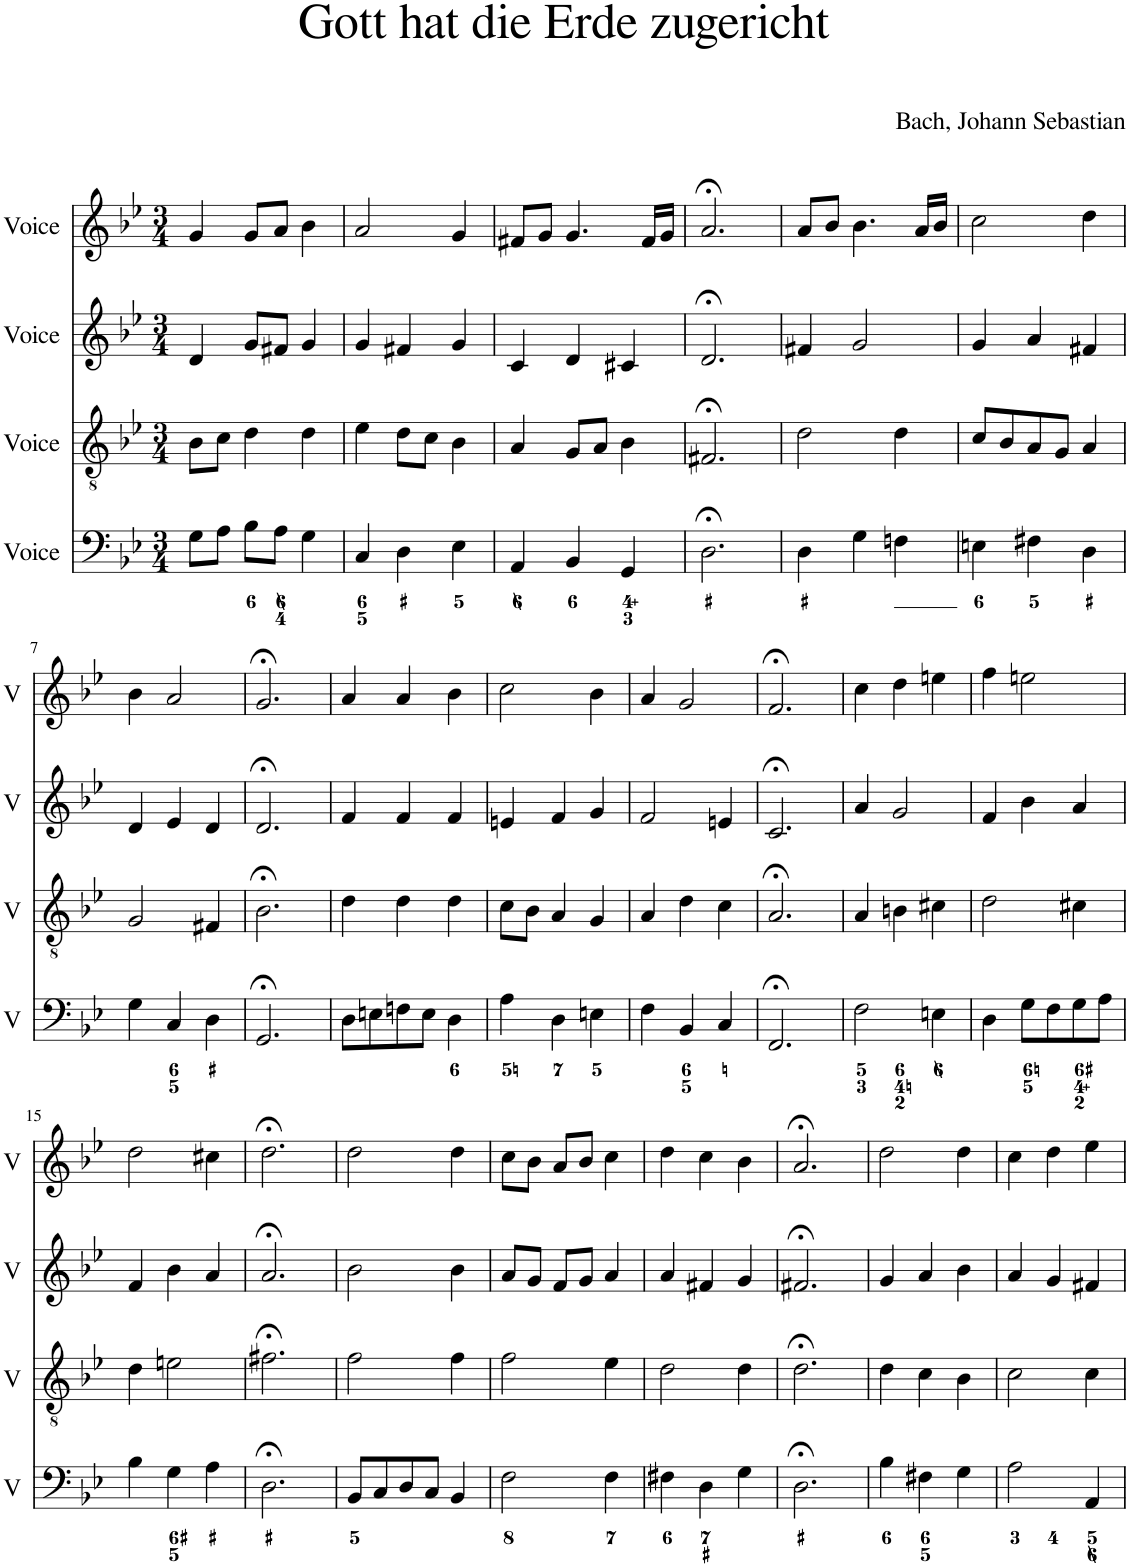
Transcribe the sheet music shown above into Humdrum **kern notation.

**kern	**kern	**kern	**kern
*part4	*part3	*part2	*part1
*staff4	*staff3	*staff2	*staff1
*I"Voice	*I"Voice	*I"Voice	*I"Voice
*I'V	*I'V	*I'V	*I'V
*clefF4	*clefGv2	*clefG2	*clefG2
*k[b-e-]	*k[b-e-]	*k[b-e-]	*k[b-e-]
*M3/4	*M3/4	*M3/4	*M3/4
=1	=1	=1	=1
8G\L	8B-\L	4d/	4g/
8A\J	8c\J	.	.
8B-\L	4d\	8g/L	8g/L
8A\J	.	8f#X/J	8a/J
4G\	4d\	4g/	4b-\
=2	=2	=2	=2
4C/	4e-\	4g/	2a/
4D\	8d\L	4f#X/	.
.	8c\J	.	.
4E-\	4B-\	4g/	4g/
=3	=3	=3	=3
4AA/	4A/	4c/	8f#X/L
.	.	.	8g/J
4BB-/	8G/L	4d/	4.g/
.	8A/J	.	.
4GG/	4B-\	4c#X/	.
.	.	.	16f#/LL
.	.	.	16g/JJ
=4	=4	=4	=4
2.D;<\	2.F#X;</	2.d;</	2.a;</
=5	=5	=5	=5
4D\	2d\	4f#X/	8a/L
.	.	.	8b-/J
4G\	.	2g/	4.b-\
4Fn\	4d\	.	.
.	.	.	16a/LL
.	.	.	16b-/JJ
=6	=6	=6	=6
4En\	8c/L	4g/	2cc\
.	8B-/	.	.
4F#X\	8A/	4a/	.
.	8G/J	.	.
4D\	4A/	4f#X/	4dd\
!!LO:LB:g=z
=7	=7	=7	=7
4G\	2G/	4d/	4b-\
4C/	.	4e-/	2a/
4D\	4F#X/	4d/	.
=8	=8	=8	=8
2.GG;</	2.B-;<\	2.d;</	2.g;</
=9	=9	=9	=9
8D\L	4d\	4f/	4a/
8En\	.	.	.
8Fn\	4d\	4f/	4a/
8E\J	.	.	.
4D\	4d\	4f/	4b-\
=10	=10	=10	=10
4A\	8c\L	4en/	2cc\
.	8B-\J	.	.
4D\	4A/	4f/	.
4En\	4G/	4g/	4b-\
=11	=11	=11	=11
4F\	4A/	2f/	4a/
4BB-/	4d\	.	2g/
4C/	4c\	4en/	.
=12	=12	=12	=12
2.FF;</	2.A;</	2.c;</	2.f;</
=13	=13	=13	=13
2F\	4A/	4a/	4cc\
.	4Bn\	2g/	4dd\
4En\	4c#X\	.	4een\
=14	=14	=14	=14
4D\	2d\	4f/	4ff\
8G\L	.	4b-\	2een\
8F\	.	.	.
8G\	4c#X\	4a/	.
8A\J	.	.	.
!!LO:LB:g=z
=15	=15	=15	=15
4B-\	4d\	4f/	2dd\
4G\	2en\	4b-\	.
4A\	.	4a/	4cc#X\
=16	=16	=16	=16
2.D;<\	2.f#X;<\	2.a;</	2.dd;<\
=17	=17	=17	=17
8BB-/L	2f\	2b-\	2dd\
8C/	.	.	.
8D/	.	.	.
8C/J	.	.	.
4BB-/	4f\	4b-\	4dd\
=18	=18	=18	=18
2F\	2f\	8a/L	8cc\L
.	.	8g/J	8b-\J
.	.	8f/L	8a/L
.	.	8g/J	8b-/J
4F\	4e-\	4a/	4cc\
=19	=19	=19	=19
4F#X\	2d\	4a/	4dd\
4D\	.	4f#X/	4cc\
4G\	4d\	4g/	4b-\
=20	=20	=20	=20
2.D;<\	2.d;<\	2.f#X;</	2.a;</
=21	=21	=21	=21
4B-\	4d\	4g/	2dd\
4F#X\	4c\	4a/	.
4G\	4B-\	4b-\	4dd\
=22	=22	=22	=22
2A\	2c\	4a/	4cc\
.	.	4g/	4dd\
4AA/	4c\	4f#X/	4ee-\
=	=	=	=
*-	*-	*-	*-
